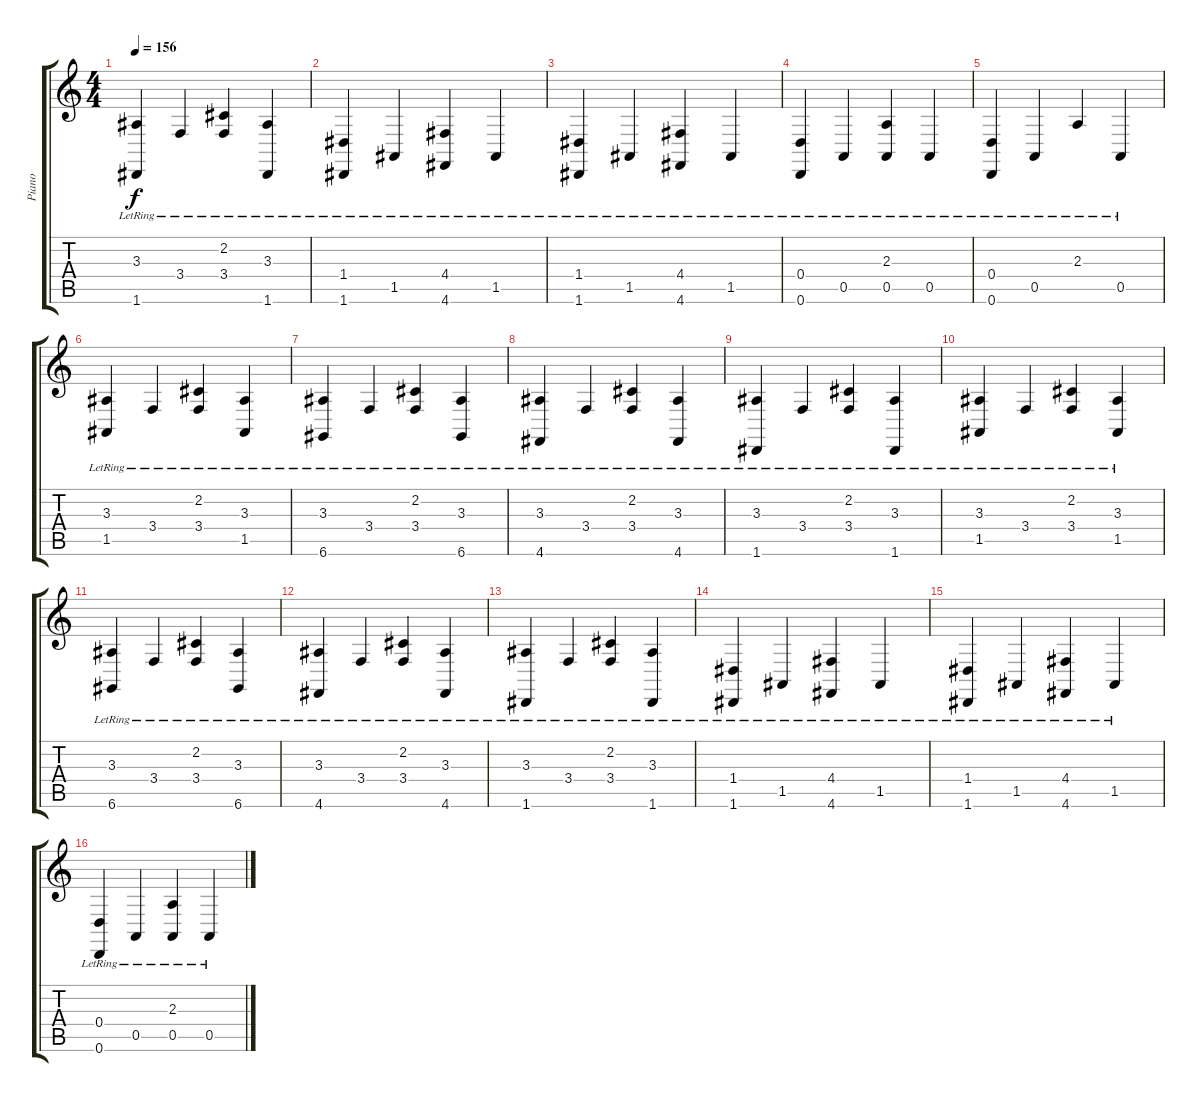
\track ("Piano" "Piano") {instrument acousticgrandpiano}
\staff {score tabs}
\tuning (E4 B3 G3 D3 A2 D2) {hide}
\ts (4 4)
\tempo 156
\clef g2
\ks c
(3.3{lr} 1.6{lr}).4{dy f} 3.4{lr}.4 (2.2{lr} 3.4{lr}).4 (3.3{lr} 1.6{lr}).4 |
(1.4{lr} 1.6{lr}).4 1.5{lr}.4 (4.4{lr} 4.6{lr}).4 1.5{lr}.4 |
(1.4{lr} 1.6{lr}).4 1.5{lr}.4 (4.4{lr} 4.6{lr}).4 1.5{lr}.4 |
(0.4{lr} 0.6{lr}).4 0.5{lr}.4 (2.3{lr} 0.5{lr}).4 0.5{lr}.4 |
(0.4{lr} 0.6{lr}).4 0.5{lr}.4 2.3{lr}.4 0.5{lr}.4 |
(3.3{lr} 1.5{lr}).4 3.4{lr}.4 (2.2{lr} 3.4{lr}).4 (3.3{lr} 1.5{lr}).4 |
(3.3{lr} 6.6{lr}).4 3.4{lr}.4 (2.2{lr} 3.4{lr}).4 (3.3{lr} 6.6{lr}).4 |
(3.3{lr} 4.6{lr}).4 3.4{lr}.4 (2.2{lr} 3.4{lr}).4 (3.3{lr} 4.6{lr}).4 |
(3.3{lr} 1.6{lr}).4 3.4{lr}.4 (2.2{lr} 3.4{lr}).4 (3.3{lr} 1.6{lr}).4 |
(3.3{lr} 1.5{lr}).4 3.4{lr}.4 (2.2{lr} 3.4{lr}).4 (3.3{lr} 1.5{lr}).4 |
(3.3{lr} 6.6{lr}).4 3.4{lr}.4 (2.2{lr} 3.4{lr}).4 (3.3{lr} 6.6{lr}).4 |
(3.3{lr} 4.6{lr}).4 3.4{lr}.4 (2.2{lr} 3.4{lr}).4 (3.3{lr} 4.6{lr}).4 |
(3.3{lr} 1.6{lr}).4 3.4{lr}.4 (2.2{lr} 3.4{lr}).4 (3.3{lr} 1.6{lr}).4 |
(1.4{lr} 1.6{lr}).4 1.5{lr}.4 (4.4{lr} 4.6{lr}).4 1.5{lr}.4 |
(1.4{lr} 1.6{lr}).4 1.5{lr}.4 (4.4{lr} 4.6{lr}).4 1.5{lr}.4 |
(0.4{lr} 0.6{lr}).4 0.5{lr}.4 (2.3{lr} 0.5{lr}).4 0.5{lr}.4
